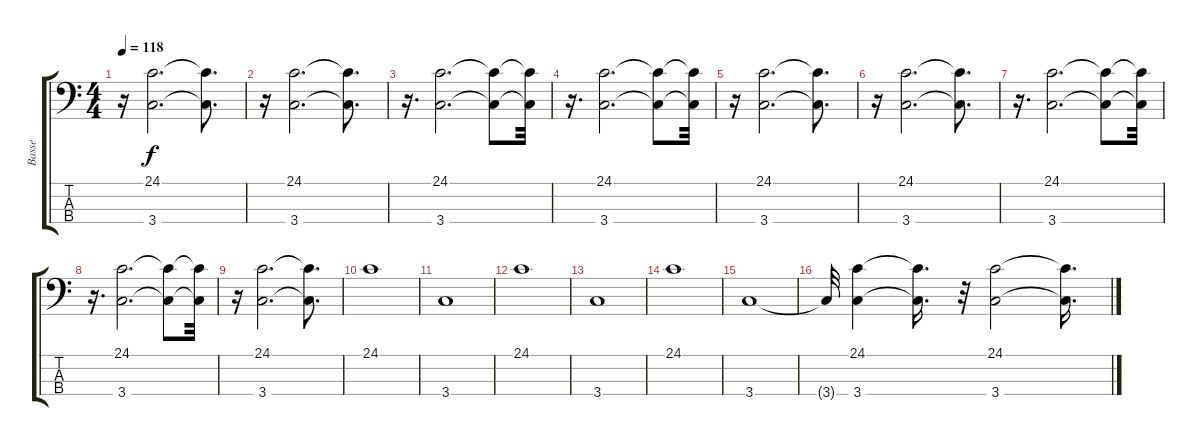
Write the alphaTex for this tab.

\track ("Basse" "Basse") {instrument contrabass}
\staff {score tabs}
\tuning (C-1 G2 D2 A1) {hide}
\ts (4 4)
\tempo 118
\clef f4
\ks c
r.16{dy f} (24.1 3.4).2{d} (24.1{t} 3.4{t}).8{d} |
r.16 (24.1 3.4).2{d} (24.1{t} 3.4{t}).8{d} |
r.16{d} (24.1 3.4).2{d} (24.1{t} 3.4{t}).8 (24.1{t} 3.4{t}).32 |
r.16{d} (24.1 3.4).2{d} (24.1{t} 3.4{t}).8 (24.1{t} 3.4{t}).32 |
r.16 (24.1 3.4).2{d} (24.1{t} 3.4{t}).8{d} |
r.16 (24.1 3.4).2{d} (24.1{t} 3.4{t}).8{d} |
r.16{d} (24.1 3.4).2{d} (24.1{t} 3.4{t}).8 (24.1{t} 3.4{t}).32 |
r.16{d} (24.1 3.4).2{d} (24.1{t} 3.4{t}).8 (24.1{t} 3.4{t}).32 |
r.16 (24.1 3.4).2{d} (24.1{t} 3.4{t}).8{d} |
24.1.1 |
3.4.1 |
24.1.1 |
3.4.1 |
24.1.1 |
3.4.1 |
3.4{t}.32 (24.1 3.4).4 (24.1{t} 3.4{t}).16{d} r.32 (24.1 3.4).2 (24.1{t} 3.4{t}).16{d}
